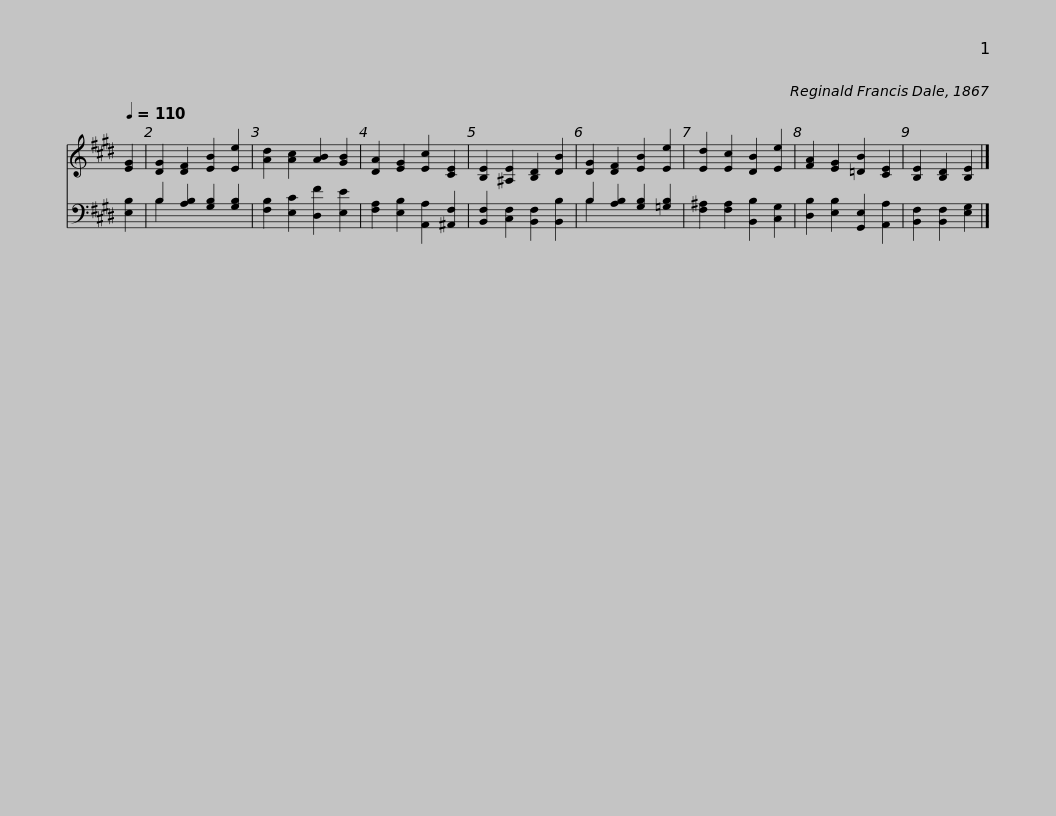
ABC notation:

X:1
%%score 1 ( 2 3 )
L:1/8
Q:1/4=110
M:none
I:linebreak $
K:E
V:1 treble
V:2 bass
V:3 bass
V:1
 [EG]2 | [DG]2 [DF]2 [EB]2 [Ee]2 | [Ad]2 [Ac]2 [AB]2 [GB]2 | [DA]2 [EG]2 [Ec]2 [CE]2 | [B,E]2 [^A,E]2 [B,D]2 [DB]2 | %5
 [DG]2 [DF]2 [EB]2 [Ee]2 | [Ed]2 [Ec]2 [DB]2 [Ee]2 | [FA]2 [EG]2 [=DB]2 [CE]2 | [B,E]2 [B,D]2 [B,E]2 |] %9
V:2
 [E,B,]2 | B,2 [A,B,]2 [G,B,]2 [G,B,]2 | [F,B,]2 [E,C]2 [D,F]2 [E,E]2 | [F,A,]2 [E,B,]2 [A,,A,]2 [^A,,F,]2 | [B,,F,]2 [C,F,]2 [B,,F,]2 [B,,B,]2 | %5
 B,2 [A,B,]2 [G,B,]2 [=G,B,]2 | [F,^A,]2 [F,A,]2 [B,,B,]2 [C,G,]2 | [D,B,]2 [E,B,]2 [G,,E,]2 [A,,A,]2 | [B,,F,]2 [B,,F,]2 [E,G,]2 |] %9
V:3
 x2 | B,2 x6 | x8 | x8 | x8 | %5
 B,2 x6 | x8 | x8 | x6 |] %9
